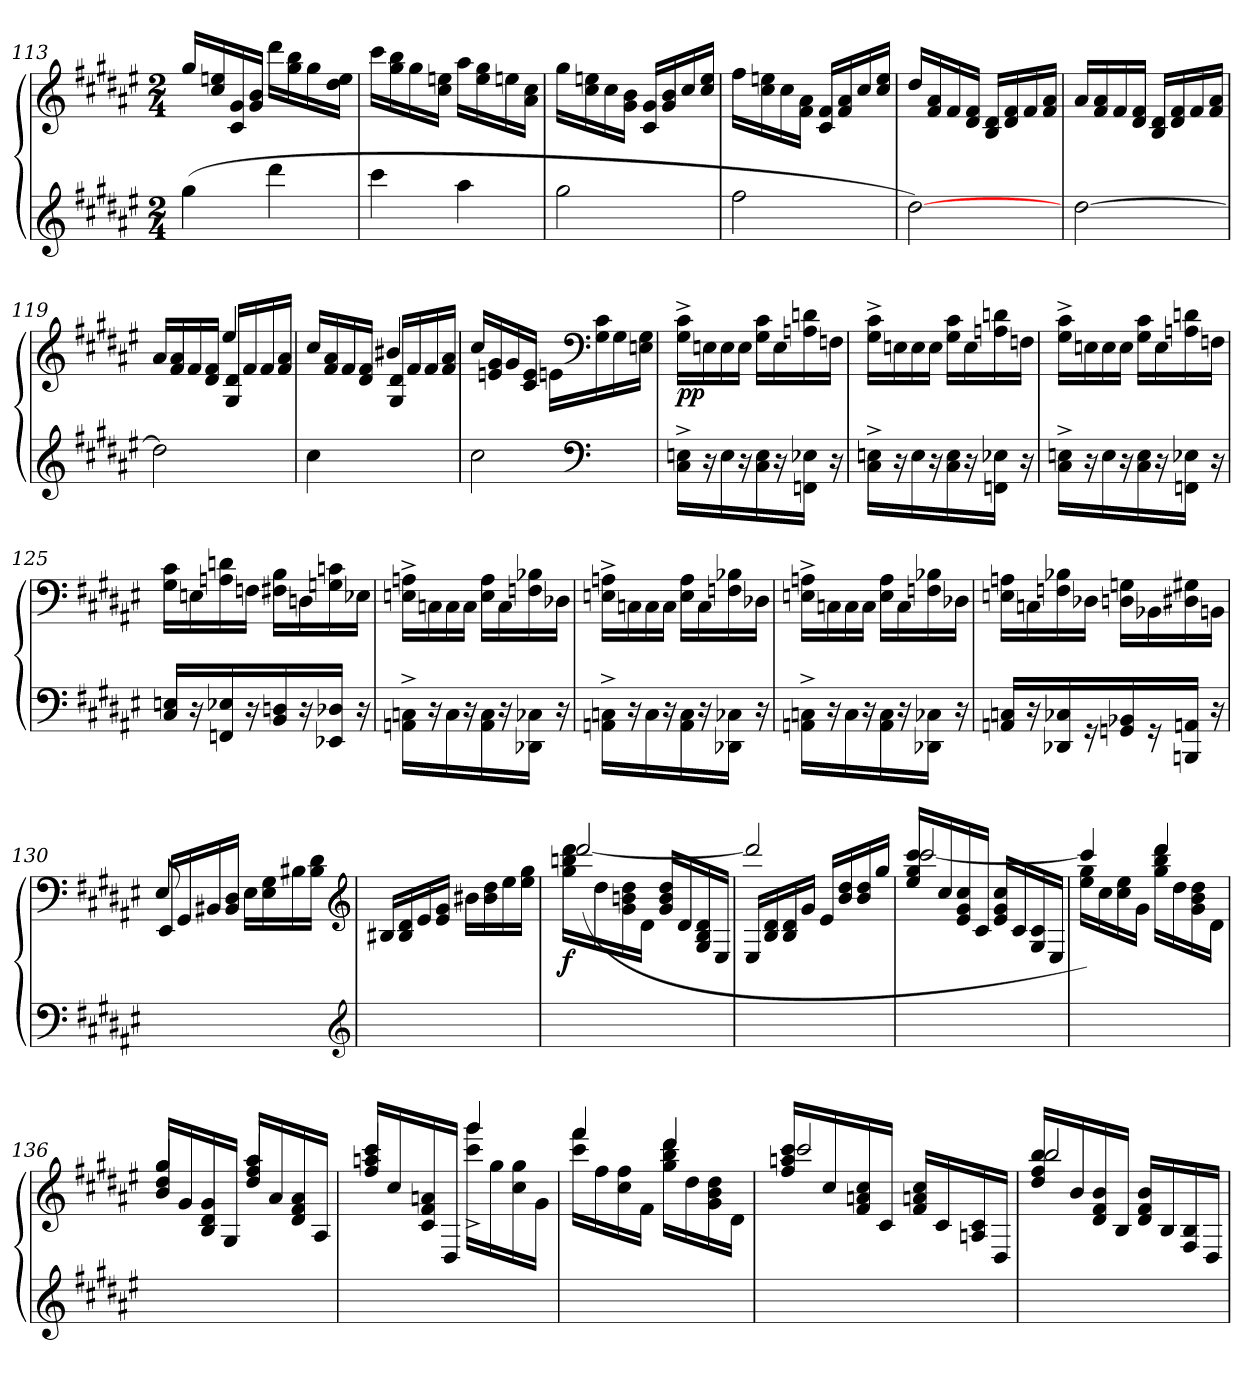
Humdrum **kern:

**kern	**kern	**dynam
*part1	*part1	*part1
*staff2	*staff1	*staff1/2
!!LO:LB:g=z
*clefG2	*clefG2	*
*k[f#c#g#d#a#e#]	*k[f#c#g#d#a#e#]	*
*d#:	*d#:	*
*M2/4	*M2/4	*
=113	=113	=113
(<4gg#\	16gg#/LL	.
.	16cc#/ 16een/	.
.	16c#/ 16g#/	.
.	16g#/ 16b/JJ	.
4ddd#\	16ddd#\LL	.
.	16gg#\ 16bb\	.
.	16gg#\	.
.	16dd#\ 16ee\JJ	.
=114	=114	=114
4ccc#\	16ccc#\LL	.
.	16gg#\ 16bb\	.
.	16gg#\	.
.	16cc#\ 16een\JJ	.
4aa#\	16aa#\LL	.
.	16ee\ 16gg#\	.
.	16een\	.
.	16a#\ 16cc#\JJ	.
=115	=115	=115
2gg#\	16gg#\LL	.
.	16cc#\ 16een\	.
.	16cc#\	.
.	16g#\ 16b\JJ	.
.	16c#/ 16g#/LL	.
.	16g#/ 16b/	.
.	16cc#\	.
.	16cc#\ 16ee\JJ	.
=116	=116	=116
2ff#\	16ff#\LL	.
.	16cc#\ 16een\	.
.	16cc#\	.
.	16f#\ 16a#\JJ	.
.	16c#/ 16f#/LL	.
.	16f#/ 16a#/	.
.	16cc#\	.
.	16cc#\ 16ee\JJ	.
!!LO:PB:g=z
=117	=117	=117
(>[2dd#\)	16dd#/LL	.
.	16f#/ 16a#/	.
.	16f#/	.
.	16d#/ 16f#/JJ	.
.	16B/ 16d#/LL	.
.	16d#/ 16f#/	.
.	16f#/	.
.	16f#/ 16a#/JJ	.
=118	=118	=118
[2dd#\	16a#/LL	.
.	16f#/ 16a#/	.
.	16f#/	.
.	16d#/ 16f#/JJ	.
.	16B/ 16d#/LL	.
.	16d#/ 16f#/	.
.	16f#/	.
.	16f#/ 16a#/JJ	.
=119	=119	=119
*	*^	*
2dd#\]	16a#/LL	4ryy	.
.	16f#/ 16a#/	.	.
.	16f#/	.	.
.	16d#/ 16f#/JJ	.	.
.	16G#/ 16d#/LL	4ee#/	.
.	16f#/	.	.
.	16f#/	.	.
.	16f#/ 16a#/JJ	.	.
=120	=120	=120	=120
4cc#\	16cc#/LL	4ryy	.
.	16f#/ 16a#/	.	.
.	16f#/	.	.
.	16d#/ 16f#/JJ	.	.
4ryy	16G#/ 16d#/LL	4b#/	.
.	16f#/	.	.
.	16f#/	.	.
.	16f#/ 16a#/JJ	.	.
*	*v	*v	*
=121	=121	=121
*^	*	*
2cc#\	4ryy	16cc#/LL	.
.	.	16en/ 16g#/	.
.	.	16g#/	.
.	.	16c#/ 16e/JJ	.
.	16ryy	16en\LL	.
*clefF4	*	*clefF4	*
.	8.ryy	16G#\ 16c#\	.
.	.	16G#\	.
.	.	16En\ 16G#\JJ	.
*v	*v	*	*
!!LO:LB:g=z
=122	=122	=122
!	!	!LO:DY:b
16C#^>\ 16En^>\LL	16G#^>\ 16c#^>\LL	pp
16r	16En\	.
16E\	16E	.
16r	16E\JJ	.
16C#\ 16E\	16G#\ 16c#\LL	.
16r	16E\	.
16FFn\ 16E-\JJ	16An\ 16dn\	.
16r	16Fn\JJ	.
=123	=123	=123
16C#^>\ 16En^>\LL	16G#^>\ 16c#^>\LL	.
16r	16En\	.
16E\	16E	.
16r	16E\JJ	.
16C#\ 16E\	16G#\ 16c#\LL	.
16r	16E\	.
16FFn\ 16E-\JJ	16An\ 16dn\	.
16r	16Fn\JJ	.
=124	=124	=124
16C#^>\ 16En^>\LL	16G#^>\ 16c#^>\LL	.
16r	16En\	.
16E\	16E	.
16r	16E\JJ	.
16C#\ 16E\	16G#\ 16c#\LL	.
16r	16E\	.
16FFn\ 16E-\JJ	16An\ 16dn\	.
16r	16Fn\JJ	.
=125	=125	=125
16C#/ 16En/LL	16G#\ 16c#\LL	.
16r	16En\	.
16FFn/ 16E-/	16An\ 16dn\	.
16r	16Fn\JJ	.
16BB/ 16Dn/	16F#\ 16B\LL	.
16r	16Dn\	.
16EE-/ 16D-/JJ	16Gn\ 16cn\	.
16r	16E-\JJ	.
!!LO:LB:g=z
=126	=126	=126
16AAn^>\ 16Cn^>\LL	16En^>\ 16An^>\LL	.
16r	16Cn\	.
16C\	16C	.
16r	16C/JJ	.
16AA\ 16C\	16E\ 16A\LL	.
16r	16C\	.
16DD-\ 16C-\JJ	16Fn\ 16B-\	.
16r	16D-\JJ	.
=127	=127	=127
16AAn^>\ 16Cn^>\LL	16En^>\ 16An^>\LL	.
16r	16Cn\	.
16C\	16C	.
16r	16C/JJ	.
16AA\ 16C\	16E\ 16A\LL	.
16r	16C\	.
16DD-\ 16C-\JJ	16Fn\ 16B-\	.
16r	16D-\JJ	.
=128	=128	=128
16AAn^>\ 16Cn^>\LL	16En^>\ 16An^>\LL	.
16r	16Cn\	.
16C\	16C	.
16r	16C/JJ	.
16AA\ 16C\	16E\ 16A\LL	.
16r	16C\	.
16DD-\ 16C-\JJ	16Fn\ 16B-\	.
16r	16D-\JJ	.
!!LO:LB:g=z
=129	=129	=129
16AAn/ 16Cn/LL	16En\ 16An\LL	.
16r	16Cn\	.
16DD-/ 16C-/	16Fn\ 16B-\	.
16r	16D-\JJ	.
16GGn/ 16BB-/	16Dn\ 16Gn\LL	.
16r	16BB-\	.
16BBBn/ 16AAn/JJ	16D#\ 16G#\	.
16r	16BBn\JJ	.
=130	=130	=130
*	*^	*
2ryy	8E#/	16EE#/LL	.
.	.	16GG#/	.
.	4.ryy	16BB#/	.
.	.	16BB#/ 16D#/JJ	.
.	.	16E#\LL	.
.	.	16E#\ 16G#\	.
.	.	16B#\	.
.	.	16B#\ 16d#\JJ	.
*	*v	*v	*
*clefG2	*clefG2	*
=131	=131	=131
2ryy	16B#/LL	.
.	16B#/ 16d#/	.
.	16e#/	.
.	16e#/ 16g#/JJ	.
.	16b#\LL	.
.	16b#\ 16dd#\	.
.	16ee#\	.
.	16ee#\ 16gg#\JJ	.
!!LO:LB:g=z
=132	=132	=132
*	*^	*
!	!	!	!LO:DY:b
2ryy	16gg#\ 16bbn\ 16ddd#\LL	(>[2ddd#/	f
.	16dd#\	.	.
.	16g#\ 16bn\ 16dd#\	.	.
.	16d#/JJ	.	.
.	16g#\ 16b\ 16dd#\LL	.	.
.	16d#\	.	.
.	16G#/ 16B/ 16d#/	.	.
.	16E#/JJ	.	.
=133	=133	=133	=133
2ryy	16E#\LL	2ddd#/]	.
.	16B\ 16d#\	.	.
.	16B/ 16d#/	.	.
.	16g#/JJ	.	.
.	16e#\LL	.	.
.	16b\ 16dd#\	.	.
.	16b/ 16dd#/	.	.
.	16gg#/JJ	.	.
=134	=134	=134	=134
2ryy	16ee#\ 16gg#\ 16ccc#\LL	[2ccc#/	.
.	16cc#\	.	.
.	16e#/ 16g#/ 16cc#/	.	.
.	16c#/JJ	.	.
.	16e#\ 16g#\ 16cc#\LL	.	.
.	16c#\	.	.
.	16G#/ 16c#/	.	.
.	16E#/JJ	.	.
=135	=135	=135	=135
2ryy	16ee#\ 16gg#\LL	4ccc#/])	.
.	16cc#\	.	.
.	16cc#\ 16ee#\	.	.
.	16g#/JJ	.	.
.	16gg#\ 16bb\ 16ddd#\LL	4ddd#/	.
.	16dd#\	.	.
.	16g#\ 16b\ 16dd#\	.	.
.	16d#/JJ	.	.
!!LO:LB:g=z	!!
=136	=136	=136	=136
2ryy	16b\ 16dd#\ 16gg#\LL	4gg#/	.
.	16g#\	.	.
.	16B/ 16d#/ 16g#/	.	.
.	16G#/JJ	.	.
.	16dd#\ 16ff#\ 16aa#\LL	4aa#/	.
.	16a#\	.	.
.	16d#/ 16f#/ 16a#/	.	.
.	16A#/JJ	.	.
=137	=137	=137	=137
2ryy	16ff#\ 16aan\ 16ccc#\LL	4ccc#/	.
.	16cc#\	.	.
.	16c#/ 16f#/ 16an/	.	.
.	16D#/JJ	.	.
.	16ccc#\ 16ggg#\LL	4ggg#^>/	.
.	16gg#\	.	.
.	16cc#\ 16gg#\	.	.
.	16g#/JJ	.	.
=138	=138	=138	=138
2ryy	16ccc#\ 16fff#\LL	4fff#/	.
.	16ff#\	.	.
.	16cc#\ 16ff#\	.	.
.	16f#/JJ	.	.
.	16gg#\ 16bb\ 16ddd#\LL	4ddd#/	.
.	16dd#\	.	.
.	16g#\ 16b\ 16dd#\	.	.
.	16d#/JJ	.	.
=139	=139	=139	=139
2ryy	16ff#\ 16aan\ 16ccc#\LL	2ccc#/	.
.	16cc#\	.	.
.	16f#/ 16an/ 16cc#/	.	.
.	16c#/JJ	.	.
.	16f#\ 16an\ 16cc#\LL	.	.
.	16c#\	.	.
.	16An/ 16c#/	.	.
.	16D#/JJ	.	.
!!LO:PB:g=z	!!
=140	=140	=140	=140
2ryy	16dd#\ 16ff#\ 16bb\LL	2bb/	.
.	16b\	.	.
.	16d#/ 16f#/ 16b/	.	.
.	16B/JJ	.	.
.	16d#\ 16f#\ 16b\LL	.	.
.	16B\	.	.
.	16F#/ 16B/	.	.
.	16D#/JJ	.	.
*	*v	*v	*
=	=	=
*-	*-	*-
